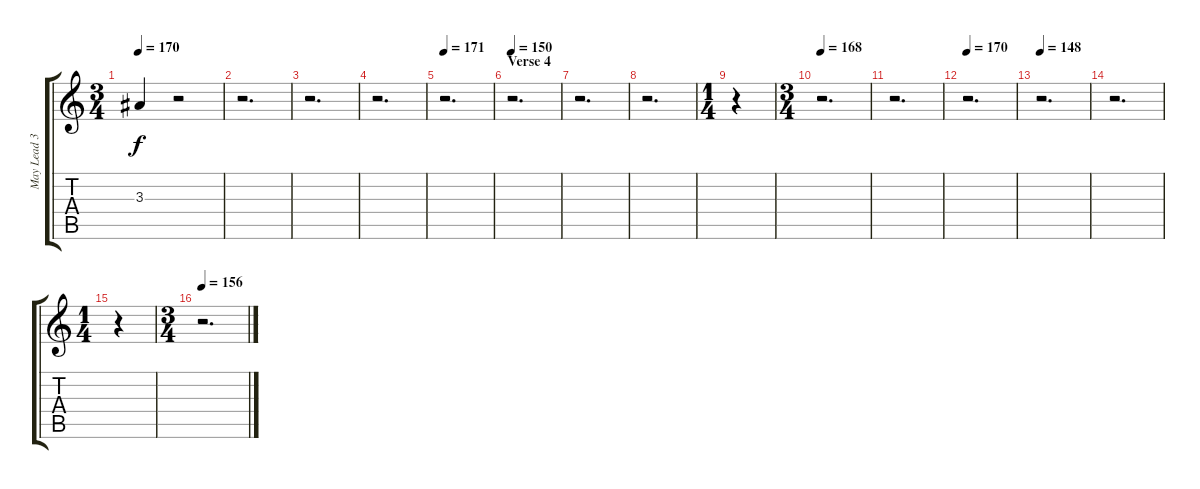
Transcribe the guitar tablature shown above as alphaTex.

\track ("May Lead 3" "May Lead 3") {instrument distortionguitar}
\staff {score tabs}
\tuning (E4 B3 G3 D3 A2 E2) {hide}
\ts (3 4)
\tempo 170
\clef g2
\ks c
3.3{t}.4{dy f} r.2 |
r.2{d} |
r.2{d} |
r.2{d} |
\tempo 171
r.2{d} |
\section ("" "Verse 4")
\tempo 150
r.2{d} |
r.2{d} |
r.2{d} |
\ts (1 4)
r.4 |
\ts (3 4)
\tempo 168
r.2{d} |
r.2{d} |
\tempo 170
r.2{d} |
\tempo 148
r.2{d} |
r.2{d} |
\ts (1 4)
r.4 |
\ts (3 4)
\tempo 156
r.2{d}
